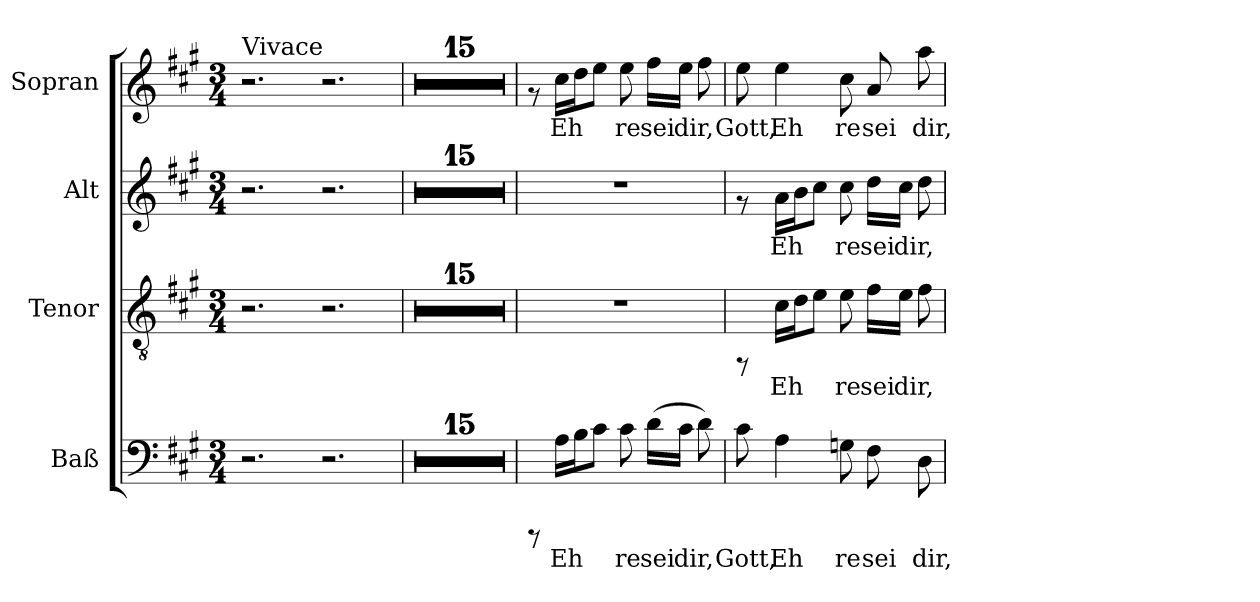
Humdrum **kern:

**kern	**text	**kern	**text	**kern	**text	**kern	**text
*part4	*part4	*part3	*part3	*part2	*part2	*part1	*part1
*staff4	*staff4	*staff3	*staff3	*staff2	*staff2	*staff1	*staff1
*I"Baß	*	*I"Tenor	*	*I"Alt	*	*I"Sopran	*
!!LO:PB:g=z
*stria5	*	*stria5	*	*stria5	*	*stria5	*
*clefF4	*	*clefGv2	*	*clefG2	*	*clefG2	*
*k[f#c#g#]	*	*k[f#c#g#]	*	*k[f#c#g#]	*	*k[f#c#g#]	*
*A:	*	*A:	*	*A:	*	*A:	*
*M3/4	*	*M3/4	*	*M3/4	*	*M3/4	*
=1	=1	=1	=1	=1	=1	=1	=1
!	!	!	!	!	!	!LO:TX:a:t=Vivace	!
2.r	.	2.r	.	2.r	.	2.r	.
2.r	.	2.r	.	2.r	.	2.r	.
=2	=2	=2	=2	=2	=2	=2	=2
2.r	.	2.r	.	2.r	.	2.r	.
=3	=3	=3	=3	=3	=3	=3	=3
2.r	.	2.r	.	2.r	.	2.r	.
=4	=4	=4	=4	=4	=4	=4	=4
2.r	.	2.r	.	2.r	.	2.r	.
=5	=5	=5	=5	=5	=5	=5	=5
2.r	.	2.r	.	2.r	.	2.r	.
=6	=6	=6	=6	=6	=6	=6	=6
2.r	.	2.r	.	2.r	.	2.r	.
=7	=7	=7	=7	=7	=7	=7	=7
2.r	.	2.r	.	2.r	.	2.r	.
=8	=8	=8	=8	=8	=8	=8	=8
2.r	.	2.r	.	2.r	.	2.r	.
=9	=9	=9	=9	=9	=9	=9	=9
2.r	.	2.r	.	2.r	.	2.r	.
=10	=10	=10	=10	=10	=10	=10	=10
2.r	.	2.r	.	2.r	.	2.r	.
=11	=11	=11	=11	=11	=11	=11	=11
2.r	.	2.r	.	2.r	.	2.r	.
=12	=12	=12	=12	=12	=12	=12	=12
2.r	.	2.r	.	2.r	.	2.r	.
=13	=13	=13	=13	=13	=13	=13	=13
2.r	.	2.r	.	2.r	.	2.r	.
=14	=14	=14	=14	=14	=14	=14	=14
2.r	.	2.r	.	2.r	.	2.r	.
=15	=15	=15	=15	=15	=15	=15	=15
2.r	.	2.r	.	2.r	.	2.r	.
=16	=16	=16	=16	=16	=16	=16	=16
2.r	.	2.r	.	2.r	.	2.r	.
=17	=17	=17	=17	=17	=17	=17	=17
8rCCC	.	2.r	.	2.r	.	8rf	.
!	!LO:LY:b	!	!	!	!	!	!LO:LY:b
16A\L	Eh	.	.	.	.	16cc#\L	Eh
!	!LO:LY:b	!	!	!	!	!	!LO:LY:b
16B\	.	.	.	.	.	16dd\	.
!	!LO:LY:b	!	!	!	!	!	!LO:LY:b
8c#\J	.	.	.	.	.	8ee\J	.
!	!LO:LY:b	!	!	!	!	!	!LO:LY:b
8c#\	re	.	.	.	.	8ee\	re
!	!LO:LY:b	!	!	!	!	!	!LO:LY:b
(<16d\L	sei	.	.	.	.	16ff#\L	sei
!	!LO:LY:b	!	!	!	!	!	!LO:LY:b
16c#\J	dir,	.	.	.	.	16ee\J	dir,
!	!LO:LY:b	!	!	!	!	!	!LO:LY:b
8d\)	.	.	.	.	.	8ff#\	.
=18	=18	=18	=18	=18	=18	=18	=18
!	!LO:LY:b	!	!	!	!	!	!LO:LY:b
8c#\	Gott,	8rFF	.	8rf	.	8ee\	Gott,
!	!LO:LY:b	!	!LO:LY:b	!	!LO:LY:b	!	!LO:LY:b
4A\	Eh	16c#\L	Eh	16a\L	Eh-	4ee\	Eh
!	!	!	!LO:LY:b	!	!LO:LY:b	!	!
.	.	16d\	.	16b\	--	.	.
!	!	!	!LO:LY:b	!	!LO:LY:b	!	!
.	.	8e\J	.	8cc#\J	--	.	.
!	!LO:LY:b	!	!LO:LY:b	!	!LO:LY:b	!	!LO:LY:b
8Gn\	re	8e\	re	8cc#\	-re	8cc#\	re
!	!LO:LY:b	!	!LO:LY:b	!	!LO:LY:b	!	!LO:LY:b
8F#\	sei	16f#\L	sei	16dd\L	sei	8a/	sei
!	!	!	!LO:LY:b	!	!LO:LY:b	!	!
.	.	16e\J	dir,	16cc#\J	dir,	.	.
!	!LO:LY:b	!	!LO:LY:b	!	!LO:LY:b	!	!LO:LY:b
8D\	dir,	8f#\	.	8dd\	.	8aa\	dir,
=	=	=	=	=	=	=	=
*-	*-	*-	*-	*-	*-	*-	*-
